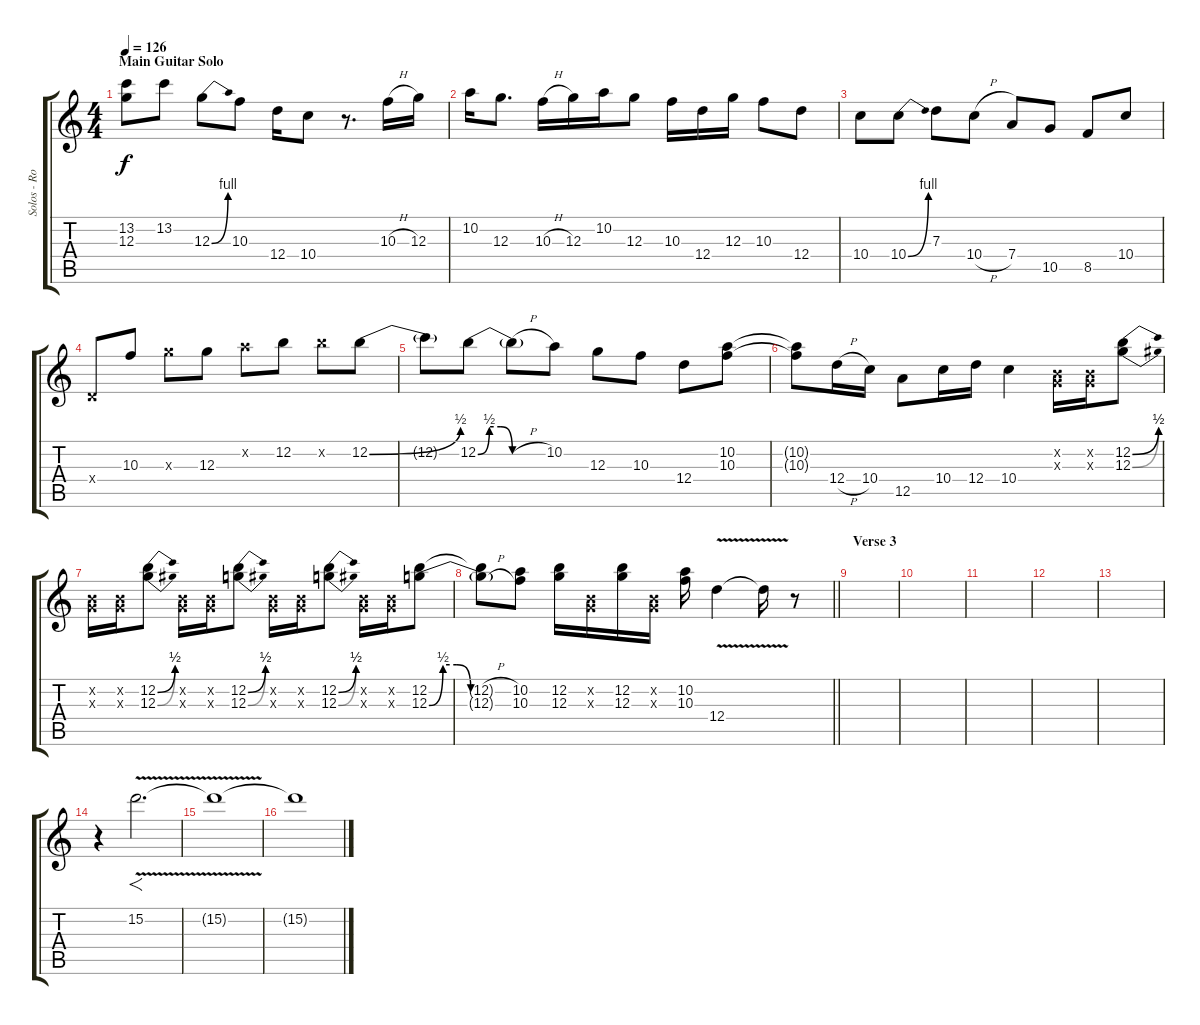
\track ("Solos - Rossington and Barry Harwood" "Solos - Ro") {instrument distortionguitar}
\staff {score tabs}
\tuning (E4 B3 G3 D3 A2 D2) {hide}
\ts (4 4)
\section ("" "Main Guitar Solo")
\tempo 126
\clef g2
\ks c
(13.2{t} 12.3{t}).8{dy f} 13.2.8 12.3{be (bend 0 0 60 4)}.8 10.3.8 12.4.16 10.4.8 r.8{d} 10.3{h}.16 12.3.16 |
10.2.16 12.3.8{d} 10.3{h}.16 12.3.16 10.2.16 12.3.8 10.3.16 12.4.16 12.3.16 10.3.8 12.4.8 |
10.4.8 10.4{be (bend 0 0 60 4)}.8 7.3.8 10.4{h}.8 7.4.8 10.5.8 8.5.8 10.4.8 |
0.4{x}.8 10.3.8 12.3{x}.8 12.3.8 10.2{x}.8 12.2.8 12.2{x}.8 12.2{be (bend 0 0 60 2)}.8 |
12.2{t}.8 12.2{be (custom 0 0 10 2 20 2 30 0 60 0)}.8 12.2{h t}.8 10.2.8 12.3.8 10.3.8 12.4.8 (10.2 10.3).8 |
(10.2{t} 10.3{t}).8 12.4{h}.16 10.4.16 12.5.8 10.4.16 12.4.16 10.4.4 (0.2{x} 0.3{x}).16 (0.2{x} 0.3{x}).16 (12.2{be (bend 0 0 60 2)} 12.3{be (bend 0 0 60 2)}).8 |
(0.2{x} 0.3{x}).16 (0.2{x} 0.3{x}).16 (12.2{be (bend 0 0 60 2)} 12.3{be (bend 0 0 60 2)}).8 (0.2{x} 0.3{x}).16 (0.2{x} 0.3{x}).16 (12.2{be (bend 0 0 60 2)} 12.3{be (bend 0 0 60 2)}).8 (0.2{x} 0.3{x}).16 (0.2{x} 0.3{x}).16 (12.2{be (bend 0 0 60 2)} 12.3{be (bend 0 0 60 2)}).8 (0.2{x} 0.3{x}).16 (0.2{x} 0.3{x}).16 (12.2 12.3{be (custom 0 0 10 2 20 2 30 0 60 0)}).8 |
\barLineRight lightlight
(12.2{h t} 12.3{h t}).8 (10.2 10.3).8 (12.2 12.3).16 (0.2{x} 0.3{x}).16 (12.2 12.3).16 (0.2{x} 0.3{x}).16 (10.2 10.3).16 12.4{v}.4 12.4{t}.16 r.8 |
\section ("" "Verse 3")
|
|
|
|
|
r.4 15.2{v}.2{f d} |
15.2{t}.1 |
15.2{t}.1
